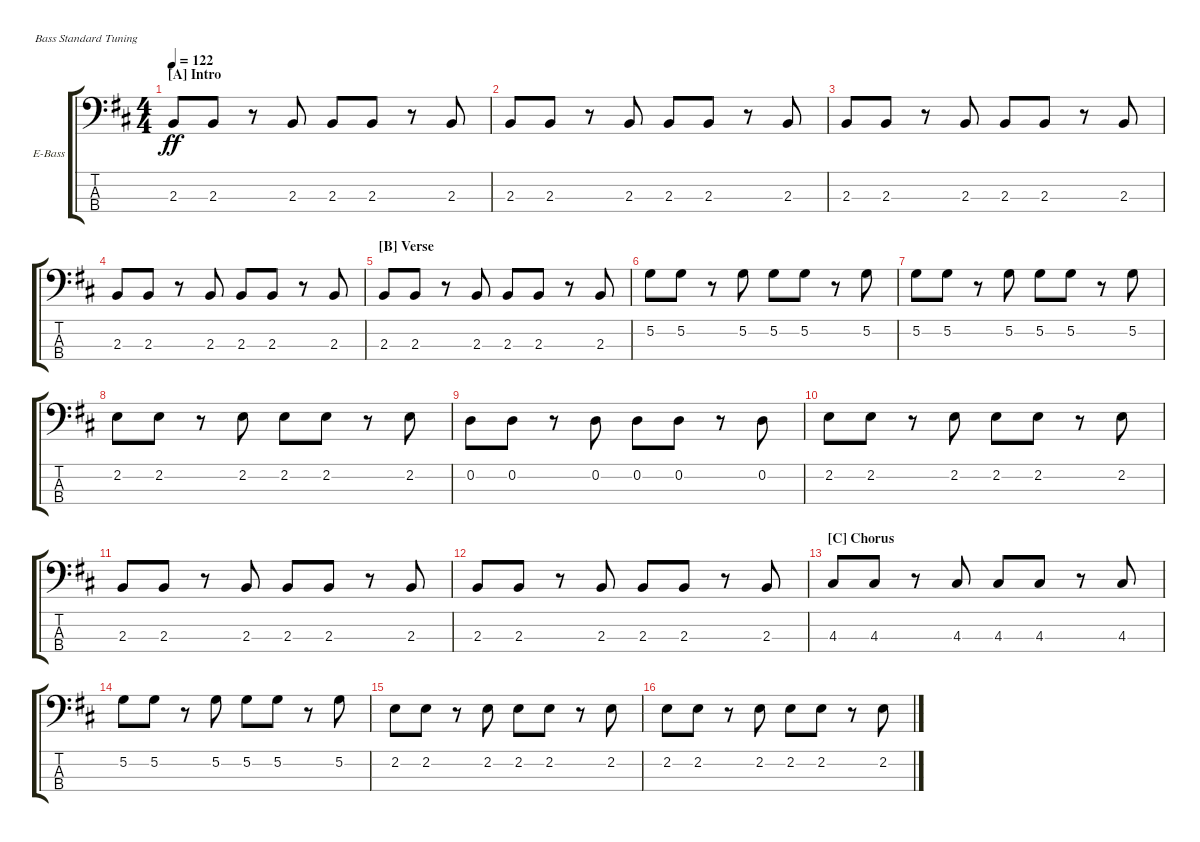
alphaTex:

\bracketExtendMode groupsimilarinstruments
\firstSystemTrackNameOrientation horizontal
\otherSystemsTrackNameOrientation horizontal
\track ("Electric Bass" "E-Bass") {instrument electricbassfinger}
\staff {score tabs}
\tuning (G2 D2 A1 E1)
\ts (4 4)
\section ("A" "Intro")
\tempo 122
\clef f4
\scale
0.523077
\ks d
2.3.8{dy ff instrument electricbassfinger} 2.3.8 r.8 2.3.8 2.3.8 2.3.8 r.8 2.3.8 |
\scale
0.238462 2.3.8 2.3.8 r.8 2.3.8 2.3.8 2.3.8 r.8 2.3.8 |
\scale
0.238462 2.3.8 2.3.8 r.8 2.3.8 2.3.8 2.3.8 r.8 2.3.8 |
\scale
0.333333 2.3.8 2.3.8 r.8 2.3.8 2.3.8 2.3.8 r.8 2.3.8 |
\section ("B" "Verse")
\scale
0.333333 2.3.8 2.3.8 r.8 2.3.8 2.3.8 2.3.8 r.8 2.3.8 |
\scale
0.333333 5.2.8 5.2.8 r.8 5.2.8 5.2.8 5.2.8 r.8 5.2.8 |
\scale
0.333333 5.2.8 5.2.8 r.8 5.2.8 5.2.8 5.2.8 r.8 5.2.8 |
\scale
0.333333 2.2.8 2.2.8 r.8 2.2.8 2.2.8 2.2.8 r.8 2.2.8 |
\scale
0.333333 0.2.8 0.2.8 r.8 0.2.8 0.2.8 0.2.8 r.8 0.2.8 |
\scale
0.333333 2.2.8 2.2.8 r.8 2.2.8 2.2.8 2.2.8 r.8 2.2.8 |
\scale
0.333333 2.3.8 2.3.8 r.8 2.3.8 2.3.8 2.3.8 r.8 2.3.8 |
\scale
0.333333 2.3.8 2.3.8 r.8 2.3.8 2.3.8 2.3.8 r.8 2.3.8 |
\section ("C" "Chorus")
\scale
0.333333 4.3.8 4.3.8 r.8 4.3.8 4.3.8 4.3.8 r.8 4.3.8 |
\scale
0.333333 5.2.8 5.2.8 r.8 5.2.8 5.2.8 5.2.8 r.8 5.2.8 |
\scale
0.333333 2.2.8 2.2.8 r.8 2.2.8 2.2.8 2.2.8 r.8 2.2.8 |
\scale
0.333333 2.2.8 2.2.8 r.8 2.2.8 2.2.8 2.2.8 r.8 2.2.8
